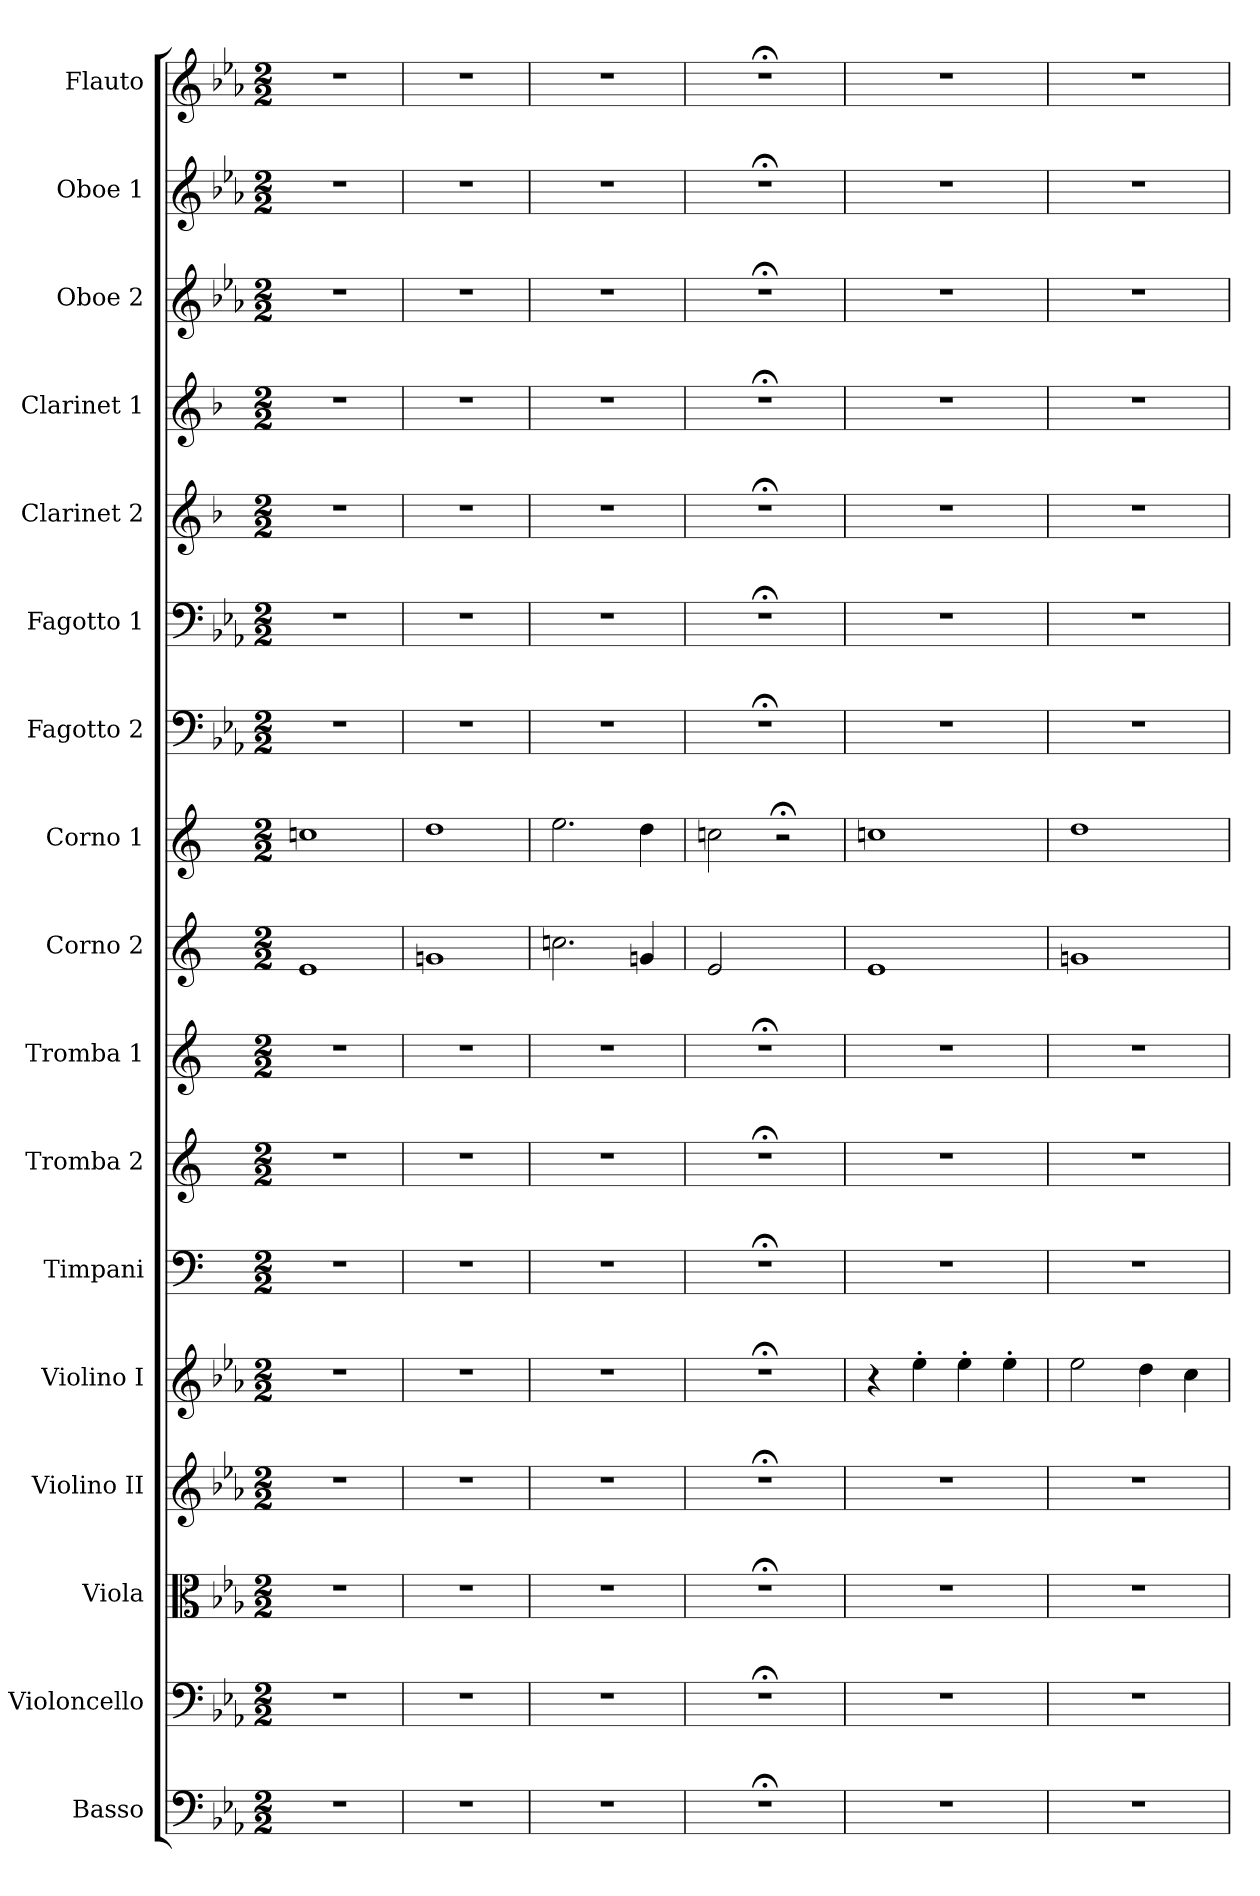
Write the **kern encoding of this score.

**kern	**kern	**kern	**kern	**kern	**kern	**kern	**kern	**kern	**kern	**kern	**kern	**kern	**kern	**kern	**kern	**kern
*part17	*part16	*part15	*part14	*part13	*part12	*part11	*part10	*part9	*part8	*part7	*part6	*part5	*part4	*part3	*part2	*part1
*staff17	*staff16	*staff15	*staff14	*staff13	*staff12	*staff11	*staff10	*staff9	*staff8	*staff7	*staff6	*staff5	*staff4	*staff3	*staff2	*staff1
*I"Basso	*I"Violoncello	*I"Viola	*I"Violino II	*I"Violino I	*I"Timpani	*I"Tromba 2	*I"Tromba 1	*I"Corno 2	*I"Corno 1	*I"Fagotto 2	*I"Fagotto 1	*I"Clarinet 2	*I"Clarinet 1	*I"Oboe 2	*I"Oboe 1	*I"Flauto
*	*I'Vc	*I'Vla	*I'Vln	*I'Vln	*	*	*	*	*	*	*	*I'Cl	*I'Cl	*I'Ob	*I'Ob	*I'Fl
*clefF4	*clefF4	*clefC3	*clefG2	*clefG2	*clefF4	*clefG2	*clefG2	*clefG2	*clefG2	*clefF4	*clefF4	*clefG2	*clefG2	*clefG2	*clefG2	*clefG2
*ITrd7c12	*	*	*	*	*	*ITrd-2c-3	*ITrd-2c-3	*ITrd5c9	*ITrd5c9	*	*	*ITrd1c2	*ITrd1c2	*	*	*
*k[b-e-a-]	*k[b-e-a-]	*k[b-e-a-]	*k[b-e-a-]	*k[b-e-a-]	*	*	*	*	*	*k[b-e-a-]	*k[b-e-a-]	*k[b-e-a-]	*k[b-e-a-]	*k[b-e-a-]	*k[b-e-a-]	*k[b-e-a-]
*M2/2	*M2/2	*M2/2	*M2/2	*M2/2	*M2/2	*M2/2	*M2/2	*M2/2	*M2/2	*M2/2	*M2/2	*M2/2	*M2/2	*M2/2	*M2/2	*M2/2
=1	=1	=1	=1	=1	=1	=1	=1	=1	=1	=1	=1	=1	=1	=1	=1	=1
1r	1r	1r	1r	1r	1r	1r	1r	1G	1e-X	1r	1r	1r	1r	1r	1r	1r
=2	=2	=2	=2	=2	=2	=2	=2	=2	=2	=2	=2	=2	=2	=2	=2	=2
1r	1r	1r	1r	1r	1r	1r	1r	1B-X	1f	1r	1r	1r	1r	1r	1r	1r
=3	=3	=3	=3	=3	=3	=3	=3	=3	=3	=3	=3	=3	=3	=3	=3	=3
1r	1r	1r	1r	1r	1r	1r	1r	2.e-X	2.g	1r	1r	1r	1r	1r	1r	1r
.	.	.	.	.	.	.	.	4B-X	4f	.	.	.	.	.	.	.
=4	=4	=4	=4	=4	=4	=4	=4	=4	=4	=4	=4	=4	=4	=4	=4	=4
1r;<	1r;<	1r;<	1r;<	1r;<	1r;<	1r;<	1r;<	2G	2e-X	1r;<	1r;<	1r;<	1r;<	1r;<	1r;<	1r;<
.	.	.	.	.	.	.	.	2ryy	2r;<	.	.	.	.	.	.	.
=5	=5	=5	=5	=5	=5	=5	=5	=5	=5	=5	=5	=5	=5	=5	=5	=5
1r	1r	1r	1r	4r	1r	1r	1r	1G	1e-X	1r	1r	1r	1r	1r	1r	1r
.	.	.	.	4ee-'	.	.	.	.	.	.	.	.	.	.	.	.
.	.	.	.	4ee-'	.	.	.	.	.	.	.	.	.	.	.	.
.	.	.	.	4ee-'	.	.	.	.	.	.	.	.	.	.	.	.
=6	=6	=6	=6	=6	=6	=6	=6	=6	=6	=6	=6	=6	=6	=6	=6	=6
1r	1r	1r	1r	2ee-	1r	1r	1r	1B-X	1f	1r	1r	1r	1r	1r	1r	1r
.	.	.	.	4dd	.	.	.	.	.	.	.	.	.	.	.	.
.	.	.	.	4cc	.	.	.	.	.	.	.	.	.	.	.	.
=	=	=	=	=	=	=	=	=	=	=	=	=	=	=	=	=
*-	*-	*-	*-	*-	*-	*-	*-	*-	*-	*-	*-	*-	*-	*-	*-	*-
